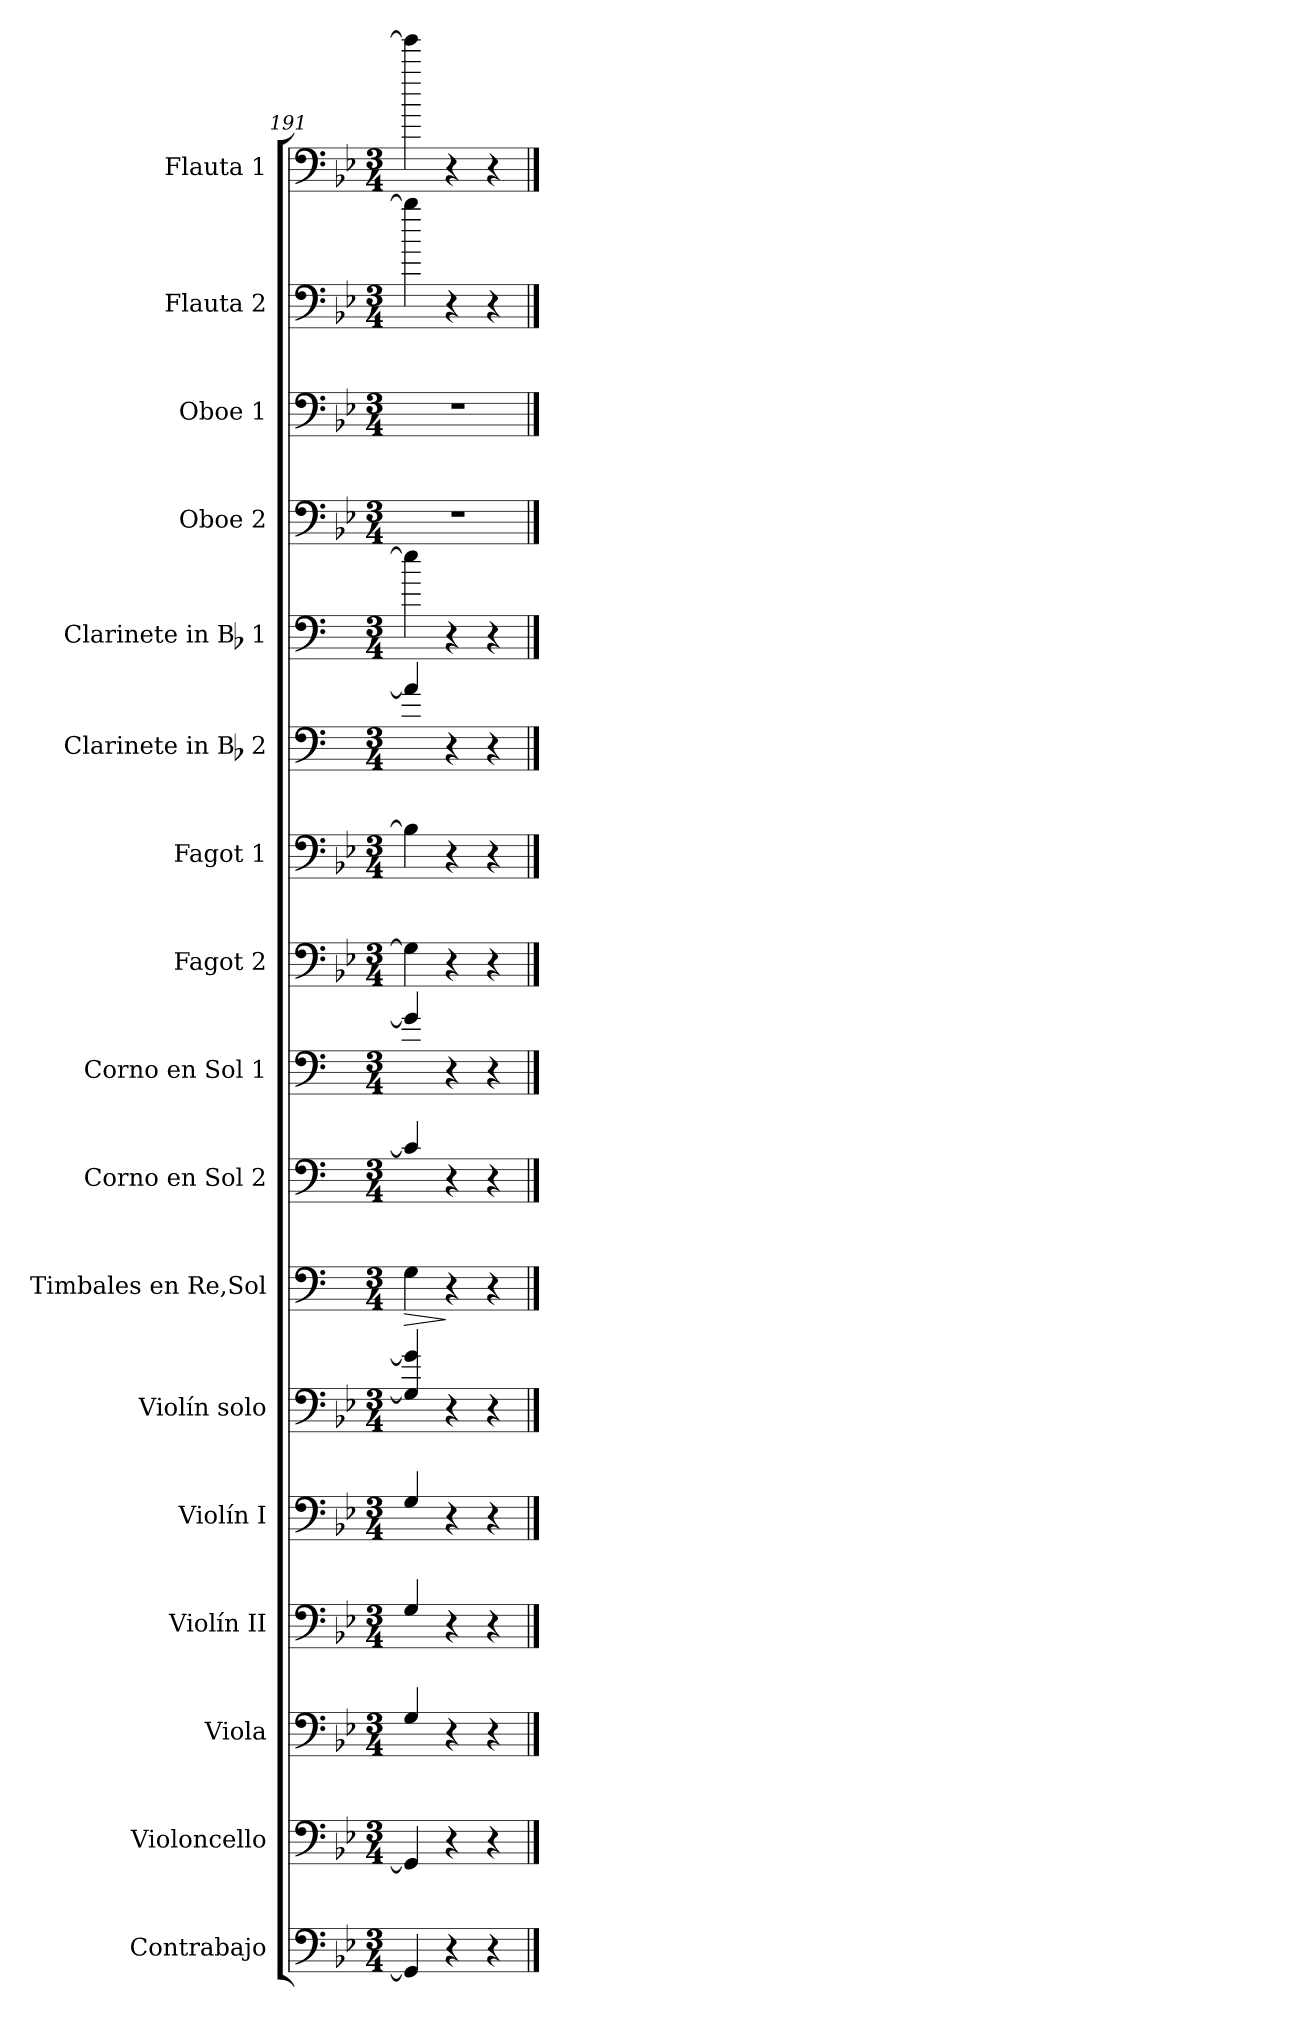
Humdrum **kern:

**kern	**kern	**kern	**kern	**kern	**kern	**kern	**dynam	**kern	**kern	**kern	**kern	**kern	**kern	**kern	**kern	**kern	**kern
*part17	*part16	*part15	*part14	*part13	*part12	*part11	*part11	*part10	*part9	*part8	*part7	*part6	*part5	*part4	*part3	*part2	*part1
*staff17	*staff16	*staff15	*staff14	*staff13	*staff12	*staff11	*staff11	*staff10	*staff9	*staff8	*staff7	*staff6	*staff5	*staff4	*staff3	*staff2	*staff1
*I"Contrabajo	*I"Violoncello	*I"Viola	*I"Violín II	*I"Violín I	*I"Violín solo	*I"Timbales en Re,Sol	*	*I"Corno en Sol 2	*I"Corno en Sol 1	*I"Fagot 2	*I"Fagot 1	*I"Clarinete in Bb 2	*I"Clarinete in Bb 1	*I"Oboe 2	*I"Oboe 1	*I"Flauta 2	*I"Flauta 1
*I'Cb.	*I'Vc.	*I'Vla.	*I'Vln. II	*I'Vln. I	*I'Vln.	*I'Timb.	*	*I'Cn. Sol 2	*I'Cn. Sol 1	*I'Fgt. 2	*I'Fgt. 1	*I'Cl. 2	*I'Cl. 1	*I'Ob. 2	*I'Ob. 1	*I'Fl. 2	*I'Fl. 1
*clefF4	*clefF4	*clefF4	*clefF4	*clefF4	*clefF4	*clefF4	*	*clefF4	*clefF4	*clefF4	*clefF4	*clefF4	*clefF4	*clefF4	*clefF4	*clefF4	*clefF4
*ITrd7c12	*	*	*	*	*	*	*	*ITrd3c5	*ITrd3c5	*	*	*ITrd1c2	*ITrd1c2	*	*	*	*
*k[b-e-]	*k[b-e-]	*k[b-e-]	*k[b-e-]	*k[b-e-]	*k[b-e-]	*k[]	*	*k[f#]	*k[f#]	*k[b-e-]	*k[b-e-]	*k[b-e-]	*k[b-e-]	*k[b-e-]	*k[b-e-]	*k[b-e-]	*k[b-e-]
*g:	*g:	*g:	*g:	*g:	*g:	*a:	*	*e:	*e:	*g:	*g:	*g:	*g:	*g:	*g:	*g:	*g:
*M3/4	*M3/4	*M3/4	*M3/4	*M3/4	*M3/4	*M3/4	*	*M3/4	*M3/4	*M3/4	*M3/4	*M3/4	*M3/4	*M3/4	*M3/4	*M3/4	*M3/4
=191	=191	=191	=191	=191	=191	=191	=191	=191	=191	=191	=191	=191	=191	=191	=191	=191	=191
!	!	!	!	!	!	!	!LO:HP:b	!	!	!	!	!	!	!LO:N:vis=1	!LO:N:vis=1	!	!
4GGGi/]	4GGi/]	4Gi/	4Gi/	4Gi/	4Gi/] 4gi]	4Gi\	>	4Gi/]	4di/]	4Gi\]	4B-i\]	4gi/]	4ddi\]	2.r	2.r	4bb-i\]	4gggi\]
4r	4r	4r	4r	4r	4r	4r	]	4r	4r	4r	4r	4r	4r	.	.	4r	4r
4r	4r	4r	4r	4r	4r	4r	.	4r	4r	4r	4r	4r	4r	.	.	4r	4r
==	==	==	==	==	==	==	==	==	==	==	==	==	==	==	==	==	==
*-	*-	*-	*-	*-	*-	*-	*-	*-	*-	*-	*-	*-	*-	*-	*-	*-	*-
